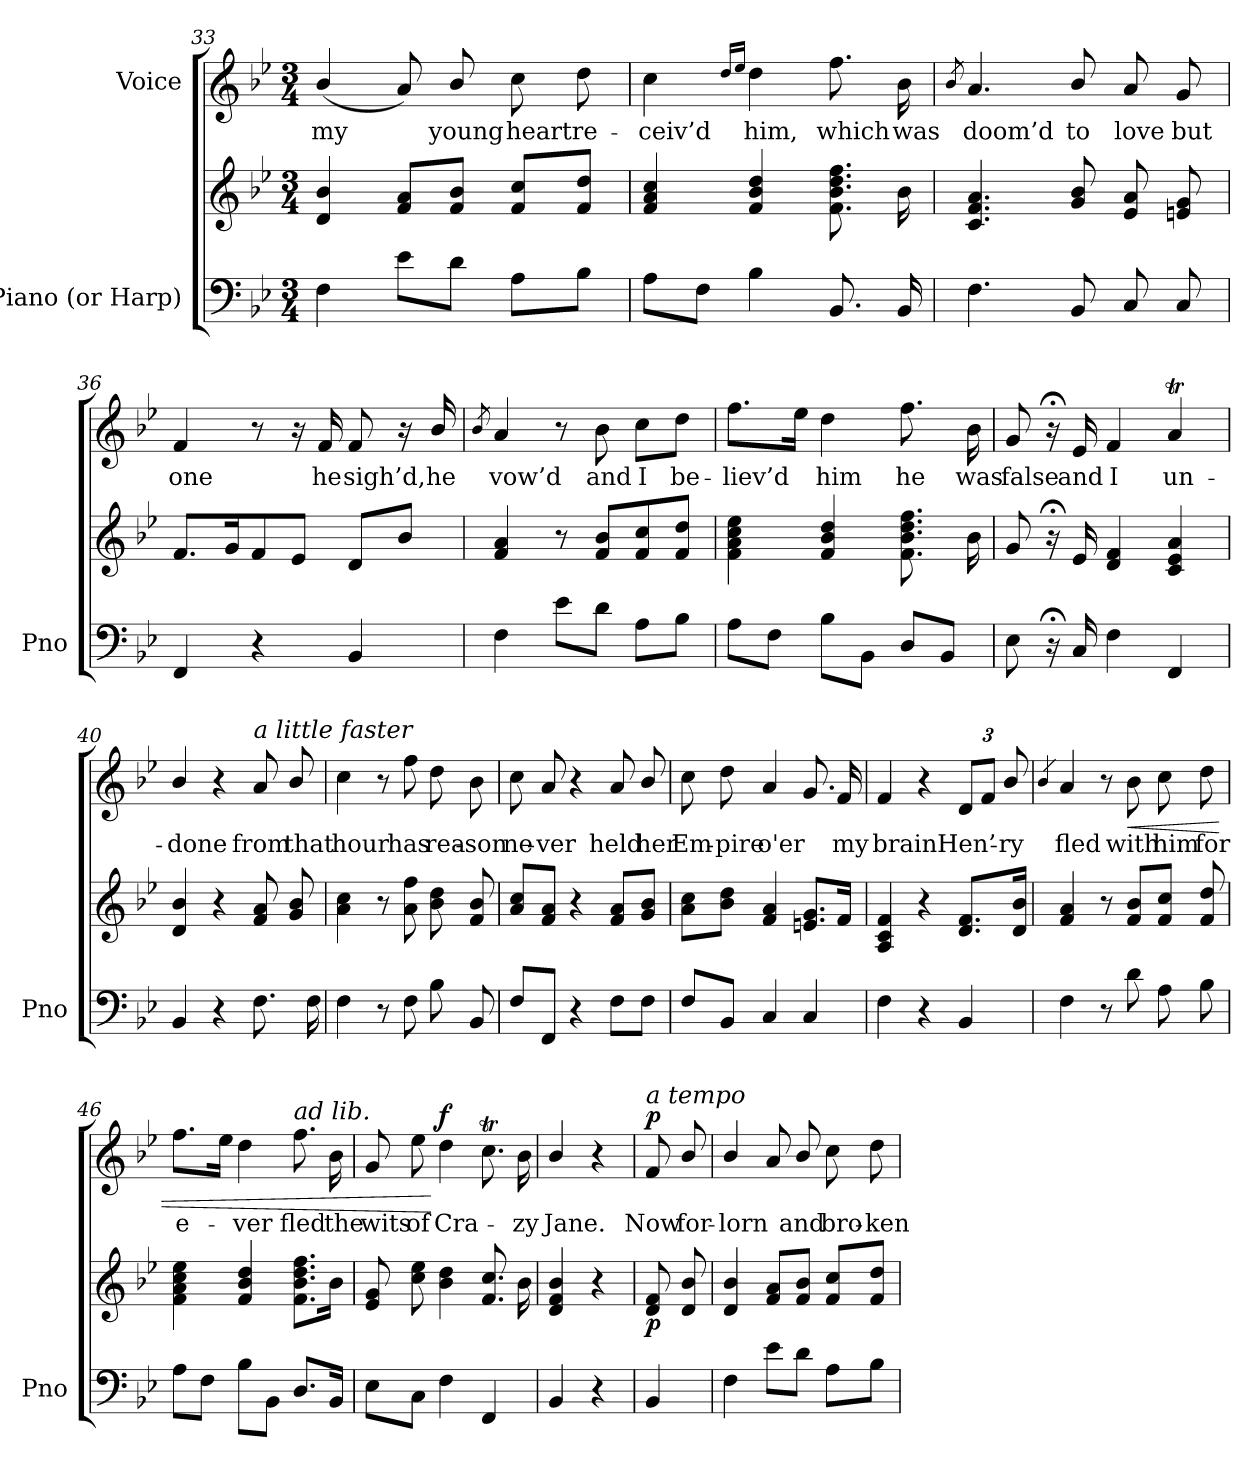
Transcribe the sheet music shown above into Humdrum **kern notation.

**kern	**kern	**dynam	**kern	**text	**dynam
*part2	*part2	*part2	*part1	*part1	*part1
*staff3	*staff2	*staff2/3	*staff1	*staff1	*staff1
*I"Piano (or Harp)	*	*	*I"Voice	*	*
*I'Pno	*	*	*	*	*
*clefF4	*clefG2	*	*clefG2	*	*
*k[b-e-]	*k[b-e-]	*	*k[b-e-]	*	*
*M3/4	*M3/4	*	*M3/4	*	*
=33	=33	=33	=33	=33	=33
!	!	!	!	!LO:LY:b	!
4F\	4d/ 4b-/	.	(<4b-/	my	.
8e-\L	8f/ 8a/L	.	8a/)	.	.
!	!	!	!	!LO:LY:b	!
8d\J	8f/ 8b-/J	.	8b-/	young	.
!	!	!	!	!LO:LY:b	!
8A\L	8f/ 8cc/L	.	8cc\	heart	.
!	!	!	!	!LO:LY:b	!
8B-\J	8f/ 8dd/J	.	8dd\	re-	.
=34	=34	=34	=34	=34	=34
!	!	!	!	!LO:LY:b	!
8A\L	4f/ 4a/ 4cc/	.	4cc\	-ceiv’d	.
8F\J	.	.	.	.	.
.	.	.	16qdd/LL	.	.
.	.	.	16qee-/JJ	.	.
!	!	!	!	!LO:LY:b	!
4B-\	4f/ 4b-/ 4dd/	.	4dd\	him,	.
!	!	!	!	!LO:LY:b	!
8.BB-/	8.f\ 8.b-\ 8.dd\ 8.ff\	.	8.ff\	which	.
!	!	!	!	!LO:LY:b	!
16BB-/	16b-\	.	16b-\	was	.
!!LO:LB:g=z
=35	=35	=35	=35	=35	=35
.	.	.	8qb-/	.	.
!	!	!	!	!LO:LY:b	!
4.F\	4.c/ 4.f/ 4.a/	.	4.a/	doom’d	.
!	!	!	!	!LO:LY:b	!
8BB-/	8g/ 8b-/	.	8b-/	to	.
!	!	!	!	!LO:LY:b	!
8C/	8e-/ 8a/	.	8a/	love	.
!	!	!	!	!LO:LY:b	!
8C/	8en/ 8g/	.	8g/	but	.
=36	=36	=36	=36	=36	=36
!	!	!	!	!LO:LY:b	!
4FF/	8.f/L	.	4f/	one	.
.	16g/K	.	.	.	.
4r	8f/	.	8r	.	.
*	*	*	*MM84	*	*
.	8e-/J	.	16r	.	.
!	!	!	!	!LO:LY:b	!
.	.	.	16f/	he	.
!	!	!	!	!LO:LY:b	!
4BB-/	8d/L	.	8f/	sigh’d,	.
.	8b-/J	.	16r	.	.
!	!	!	!	!LO:LY:b	!
.	.	.	16b-/	he	.
=37	=37	=37	=37	=37	=37
.	.	.	8qb-/	.	.
!	!	!	!	!LO:LY:b	!
4F\	4f/ 4a/	.	4a/	vow’d	.
*	*	*	*MM92	*	*
8e-\L	8r	.	8r	.	.
!	!	!	!	!LO:LY:b	!
8d\J	8f/ 8b-/L	.	8b-\	and	.
!	!	!	!	!LO:LY:b	!
8A\L	8f/ 8cc/	.	8cc\L	I	.
!	!	!	!	!LO:LY:b	!
8B-\J	8f/ 8dd/J	.	8dd\J	be-	.
!!LO:LB:g=z
=38	=38	=38	=38	=38	=38
!	!	!	!	!LO:LY:b	!
8A\L	4f\ 4a\ 4cc\ 4ee-\	.	8.ff\L	-liev’d	.
8F\J	.	.	.	.	.
.	.	.	16ee-\Jk	.	.
!	!	!	!	!LO:LY:b	!
8B-\L	4f/ 4b-/ 4dd/	.	4dd\	him	.
8BB-\J	.	.	.	.	.
!	!	!	!	!LO:LY:b	!
8D/L	8.f\ 8.b-\ 8.dd\ 8.ff\	.	8.ff\	he	.
8BB-/J	.	.	.	.	.
!	!	!	!	!LO:LY:b	!
.	16b-\	.	16b-\	was	.
=39	=39	=39	=39	=39	=39
!	!	!	!	!LO:LY:b	!
8E-\	8g/	.	8g/	false	.
16r;<	16r;<	.	16r;<	.	.
!	!	!	!	!LO:LY:b	!
16C/	16e-/	.	16e-/	and	.
!	!	!	!	!LO:LY:b	!
4F\	4d/ 4f/	.	4f/	I	.
!	!	!	!	!LO:LY:b	!
4FF/	4c/ 4e-/ 4a/	.	4at/	un-	.
=40	=40	=40	=40	=40	=40
!	!	!	!	!LO:LY:b	!
4BB-/	4d/ 4b-/	.	4b-/	-done	.
4r	4r	.	4r	.	.
*	*	*	*MM98	*	*
!	!	!	!LO:TX:a:i:t=a little faster	!	!
!	!	!	!	!LO:LY:b	!
8.F\	8f/ 8a/	.	8a/	from	.
!	!	!	!	!LO:LY:b	!
.	8g/ 8b-/	.	8b-/	that	.
16F\	.	.	.	.	.
!!LO:LB:g=z
=41	=41	=41	=41	=41	=41
!	!	!	!	!LO:LY:b	!
4F\	4a\ 4cc\	.	4cc\	hour	.
8r	8r	.	8r	.	.
!	!	!	!	!LO:LY:b	!
8F\	8a\ 8ff\	.	8ff\	has	.
!	!	!	!	!LO:LY:b	!
8B-\	8b-\ 8dd\	.	8dd\	rea-	.
!	!	!	!	!LO:LY:b	!
8BB-/	8f/ 8b-/	.	8b-\	-son	.
=42	=42	=42	=42	=42	=42
!	!	!	!	!LO:LY:b	!
8F/L	8a/ 8cc/L	.	8cc\	ne-	.
!	!	!	!	!LO:LY:b	!
8FF/J	8f/ 8a/J	.	8a/	-ver	.
4r	4r	.	4r	.	.
!	!	!	!	!LO:LY:b	!
8F\L	8f/ 8a/L	.	8a/	held	.
!	!	!	!	!LO:LY:b	!
8F\J	8g/ 8b-/J	.	8b-/	her	.
=43	=43	=43	=43	=43	=43
!	!	!	!	!LO:LY:b	!
8F/L	8a\ 8cc\L	.	8cc\	Em-	.
!	!	!	!	!LO:LY:b	!
8BB-/J	8b-\ 8dd\J	.	8dd\	-pire	.
!	!	!	!	!LO:LY:b	!
4C/	4f/ 4a/	.	4a/	o'er	.
4C/	8.en/ 8.g/L	.	8.g/	.	.
!	!	!	!	!LO:LY:b	!
.	16f/Jk	.	16f/	my	.
=44	=44	=44	=44	=44	=44
!	!	!	!	!LO:LY:b	!
4F\	4A/ 4c/ 4f/	.	4f/	brain	.
4r	4r	.	4r	.	.
*	*	*	*Xbrackettup	*	*
!	!	!	!	!LO:LY:b	!
4BB-/	8.d/ 8.f/L	.	12d/L	Hen’-	.
.	.	.	12f/J	.	.
!	!	!	!	!LO:LY:b	!
.	.	.	12b-/	-ry	.
.	16d/ 16b-/Jk	.	.	.	.
!!LO:LB:g=z
=45	=45	=45	=45	=45	=45
.	.	.	4qb-/	.	.
!	!	!	!	!LO:LY:b	!
4F\	4f/ 4a/	.	4a/	fled	.
8r	8r	.	8r	.	.
!	!	!	!	!LO:LY:b	!LO:HP:b
8d\	8f/ 8b-/L	.	8b-\	with	<
!	!	!	!	!LO:LY:b	!
8A\	8f/ 8cc/J	.	8cc\	him	.
!	!	!	!	!LO:LY:b	!
8B-\	8f/ 8dd/	.	8dd\	for	.
=46	=46	=46	=46	=46	=46
!	!	!	!	!LO:LY:b	!
8A\L	4f\ 4a\ 4cc\ 4ee-\	.	8.ff\L	e-	.
8F\J	.	.	.	.	.
.	.	.	16ee-\Jk	.	.
!	!	!	!	!LO:LY:b	!
8B-\L	4f/ 4b-/ 4dd/	.	4dd\	-ver	.
8BB-\J	.	.	.	.	.
*	*	*	*MM94	*	*
!	!	!	!LO:TX:a:i:t=ad lib.	!	!
!	!	!	!	!LO:LY:b	!
8.D/L	8.f\ 8.b-\ 8.dd\ 8.ff\L	.	8.ff\	fled	.
!	!	!	!	!LO:LY:b	!
16BB-/Jk	16b-\Jk	.	16b-\	the	.
=47	=47	=47	=47	=47	=47
!	!	!	!	!LO:LY:b	!
8E-\L	8e-/ 8g/	.	8g/	wits	.
!	!	!	!	!LO:LY:b	!
8C\J	8cc\ 8ee-\	.	8ee-\	of	.
*	*	*	*MM84	*	*
!	!	!	!	!LO:LY:b	!LO:DY:n=1:a
4F\	4b-\ 4dd\	.	4dd\	Cra-	[ f
4FF/	8.f/ 8.cc/	.	8.ccT\	.	.
!	!	!	!	!LO:LY:b	!
.	16b-\	.	16b-\	-zy	.
=48	=48	=48	=48	=48	=48
!	!	!	!	!LO:LY:b	!
4BB-/	4d/ 4f/ 4b-/	.	4b-/	Jane.	.
4r	4r	.	4r	.	.
!!LO:PB:g=z
=48X4	=48X4	=48X4	=48X4	=48X4	=48X4
*	*	*	*MM92	*	*
!	!	!	!LO:TX:a:i:t=a tempo	!	!
!	!	!LO:DY:b	!	!LO:LY:b	!LO:DY:a
4BB-/	8d/ 8f/	p	8f/	Now	p
!	!	!	!	!LO:LY:b	!
.	8d/ 8b-/	.	8b-/	for-	.
=49	=49	=49	=49	=49	=49
!	!	!	!	!LO:LY:b	!
4F\	4d/ 4b-/	.	4b-/	-lorn	.
8e-\L	8f/ 8a/L	.	8a/	.	.
!	!	!	!	!LO:LY:b	!
8d\J	8f/ 8b-/J	.	8b-/	and	.
!	!	!	!	!LO:LY:b	!
8A\L	8f/ 8cc/L	.	8cc\	bro-	.
!	!	!	!	!LO:LY:b	!
8B-\J	8f/ 8dd/J	.	8dd\	-ken-	.
=	=	=	=	=	=
*-	*-	*-	*-	*-	*-
